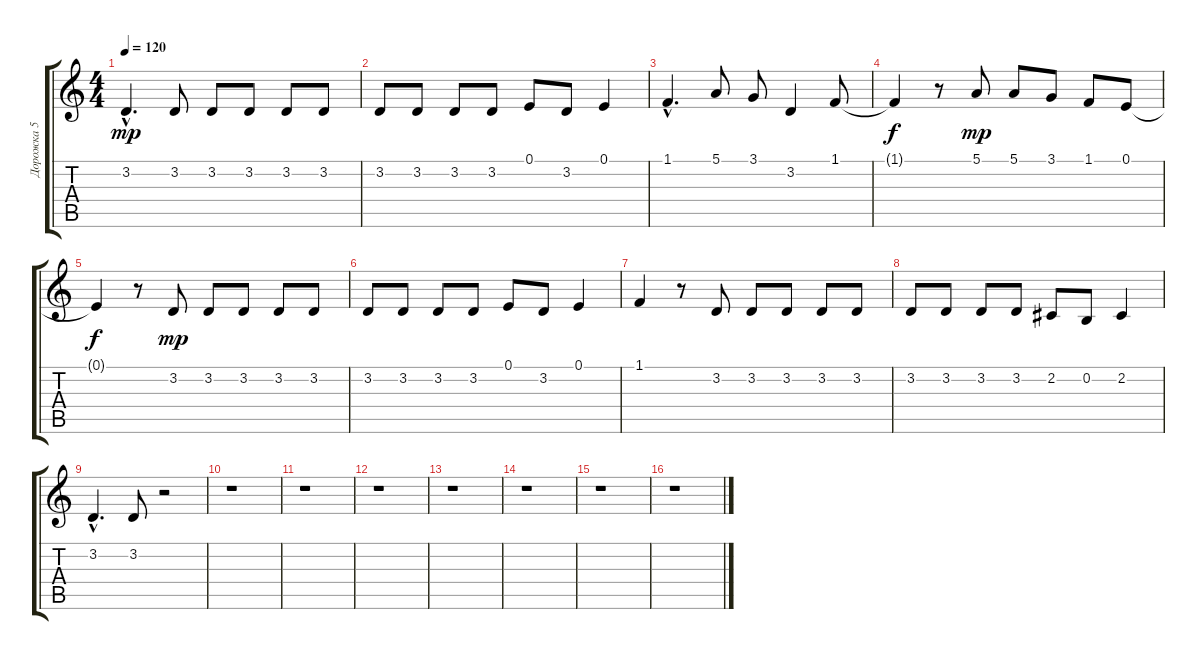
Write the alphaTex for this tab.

\track ("Дорожка 5" "Дорожка 5") {instrument tenorsax}
\staff {score tabs}
\tuning (E4 B3 G3 D3 A2 E2) {hide}
\ts (4 4)
\tempo 120
\clef g2
\ks c
3.2{hac}.4{d dy mp} 3.2.8 3.2.8 3.2.8 3.2.8 3.2.8 |
3.2.8 3.2.8 3.2.8 3.2.8 0.1.8 3.2.8 0.1.4 |
1.1{hac}.4{d} 5.1.8 3.1.8 3.2.4 1.1.8 |
1.1{t}.4{dy f} r.8 5.1.8{dy mp} 5.1.8 3.1.8 1.1.8 0.1.8 |
0.1{t}.4{dy f} r.8 3.2.8{dy mp} 3.2.8 3.2.8 3.2.8 3.2.8 |
3.2.8 3.2.8 3.2.8 3.2.8 0.1.8 3.2.8 0.1.4 |
1.1.4 r.8 3.2.8 3.2.8 3.2.8 3.2.8 3.2.8 |
3.2.8 3.2.8 3.2.8 3.2.8 2.2.8 0.2.8 2.2.4 |
3.2{hac}.4{d} 3.2.8 r.2 |
r.1 |
r.1 |
r.1 |
r.1 |
r.1 |
r.1 |
r.1
